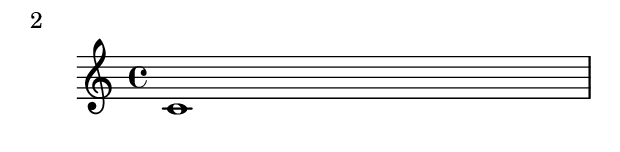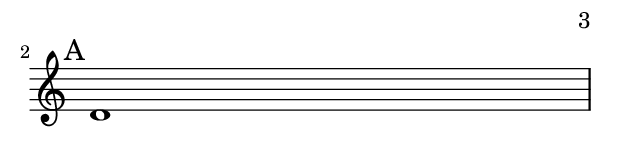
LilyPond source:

%% Do not edit this file; it is auto-generated from input/new
%% This file is in the public domain.
\version "2.11.50"
\header {
  lsrtags = "paper-and-layout"
  texidoc = "A table of contents is included using
@w{@code{\\markuplines \\table-of-contents}}.  The TOC items are
added with the @code{\\tocItem} command."
  doctitle = "Table of contents"
} % begin verbatim

#(set-default-paper-size "a6")

\book {
  \markuplines \table-of-contents
  \pageBreak
  \tocItem \markup { The first score }
  \score {
    {
      c'1 \pageBreak
      \mark "A" \tocItem \markup { Mark A }
      d'1
    }
  }
  \pageBreak
  \tocItem \markup { The second score }
  \score {
    { e'1 }
    \header { piece = "Second score" }
  }
}
